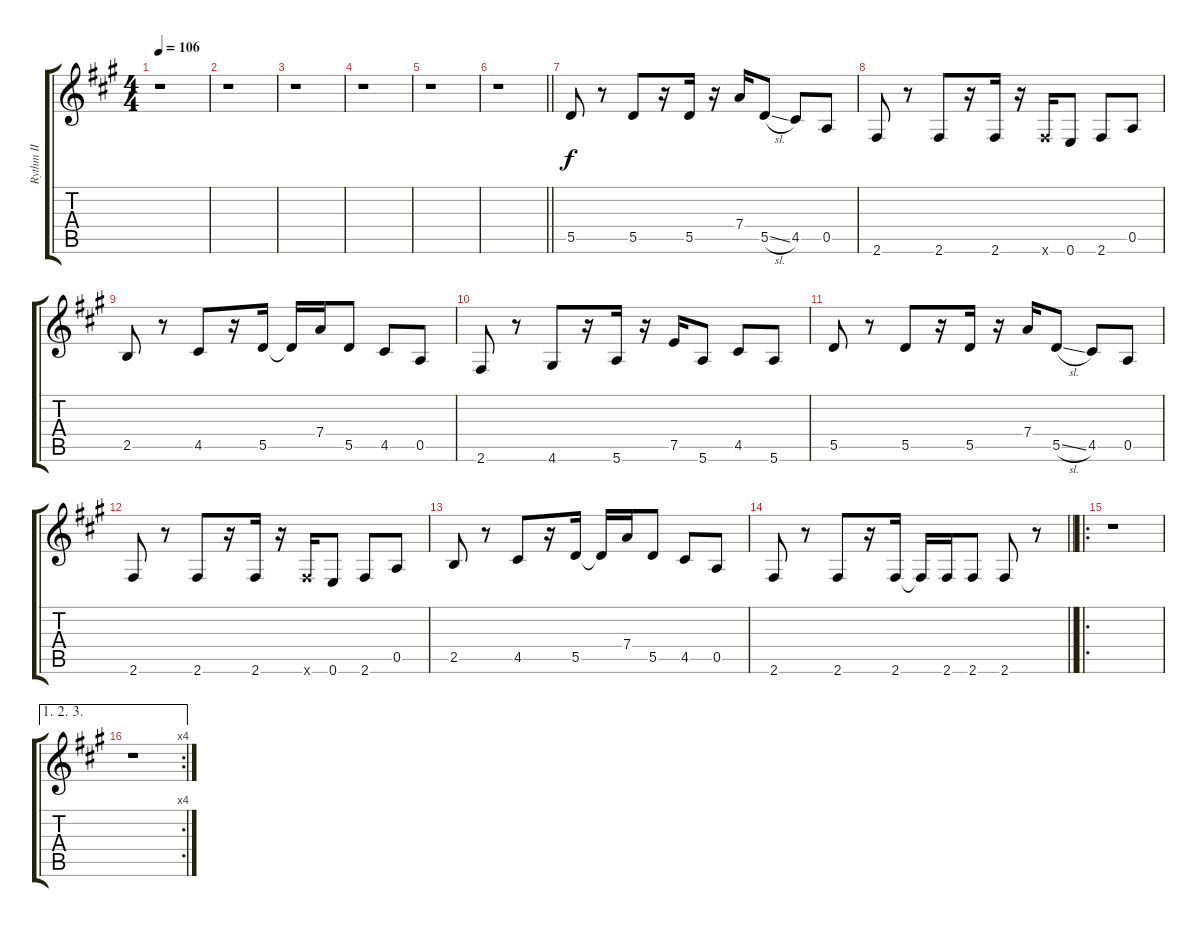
\track ("Rythm II" "Rythm II") {instrument distortionguitar}
\staff {score tabs}
\tuning (E4 B3 G3 D3 A2 E2) {hide}
\ts (4 4)
\tempo 106
\clef g2
\ks a
r.1{dy f instrument distortionguitar} |
r.1 |
r.1 |
r.1 |
r.1 |
\barLineRight lightlight
r.1 |
5.5.8 r.8 5.5.8 r.16 5.5.16 r.16 7.4.16 5.5{sl}.8 4.5.8 0.5.8 |
2.6.8 r.8 2.6.8 r.16 2.6.16 r.16 2.6{x}.16 0.6.8 2.6.8 0.5.8 |
2.5.8 r.8 4.5.8 r.16 5.5.16 5.5{t}.16 7.4.16 5.5.8 4.5.8 0.5.8 |
2.6.8 r.8 4.6.8 r.16 5.6.16 r.16 7.5.16 5.6.8 4.5.8 5.6.8 |
5.5.8 r.8 5.5.8 r.16 5.5.16 r.16 7.4.16 5.5{sl}.8 4.5.8 0.5.8 |
2.6.8 r.8 2.6.8 r.16 2.6.16 r.16 2.6{x}.16 0.6.8 2.6.8 0.5.8 |
2.5.8 r.8 4.5.8 r.16 5.5.16 5.5{t}.16 7.4.16 5.5.8 4.5.8 0.5.8 |
\barLineRight lightlight
2.6.8 r.8 2.6.8 r.16 2.6.16 2.6{t}.16 2.6.16 2.6.8 2.6.8 r.8 |
\ro
r.1 |
\ae (1 2 3)
\rc 4
r.1
